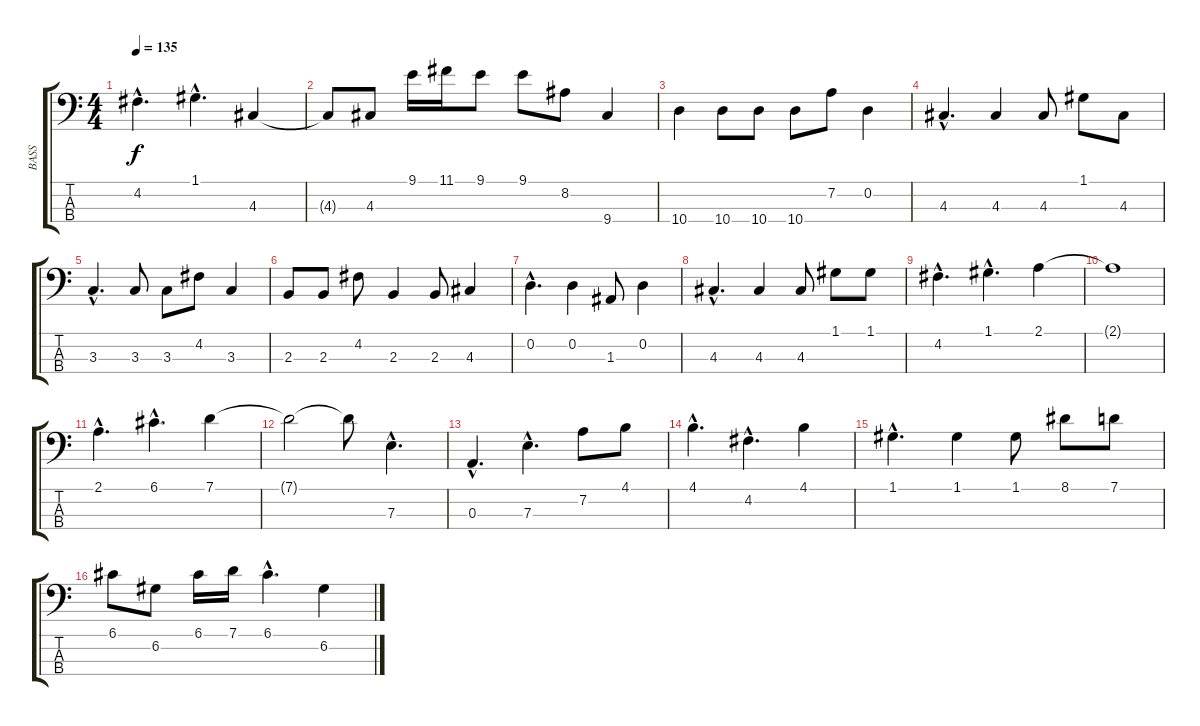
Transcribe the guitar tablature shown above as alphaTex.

\track ("BASS" "BASS") {instrument electricbassfinger}
\staff {score tabs}
\tuning (G2 D2 A1 E1) {hide}
\ts (4 4)
\tempo 135
\clef f4
\ks c
4.2{hac}.4{d dy f} 1.1{hac}.4{d} 4.3.4 |
4.3{t}.8 4.3.8 9.1.16 11.1.16 9.1.8 9.1.8 8.2.8 9.4.4 |
10.4.4 10.4.8 10.4.8 10.4.8 7.2.8 0.2.4 |
4.3{hac}.4{d} 4.3.4 4.3.8 1.1.8 4.3.8 |
3.3{hac}.4{d} 3.3.8 3.3.8 4.2.8 3.3.4 |
2.3.8 2.3.8 4.2.8 2.3.4 2.3.8 4.3.4 |
0.2{hac}.4{d} 0.2.4 1.3.8 0.2.4 |
4.3{hac}.4{d} 4.3.4 4.3.8 1.1.8 1.1.8 |
4.2{hac}.4{d} 1.1{hac}.4{d} 2.1.4 |
2.1{t}.1 |
2.1{hac}.4{d} 6.1{hac}.4{d} 7.1.4 |
7.1{t}.2 7.1{t}.8 7.3{hac}.4{d} |
0.3{hac}.4{d} 7.3{hac}.4{d} 7.2.8 4.1.8 |
4.1{hac}.4{d} 4.2{hac}.4{d} 4.1.4 |
1.1{hac}.4{d} 1.1.4 1.1.8 8.1.8 7.1.8 |
6.1.8 6.2.8 6.1.16 7.1.16 6.1{hac}.4{d} 6.2.4
